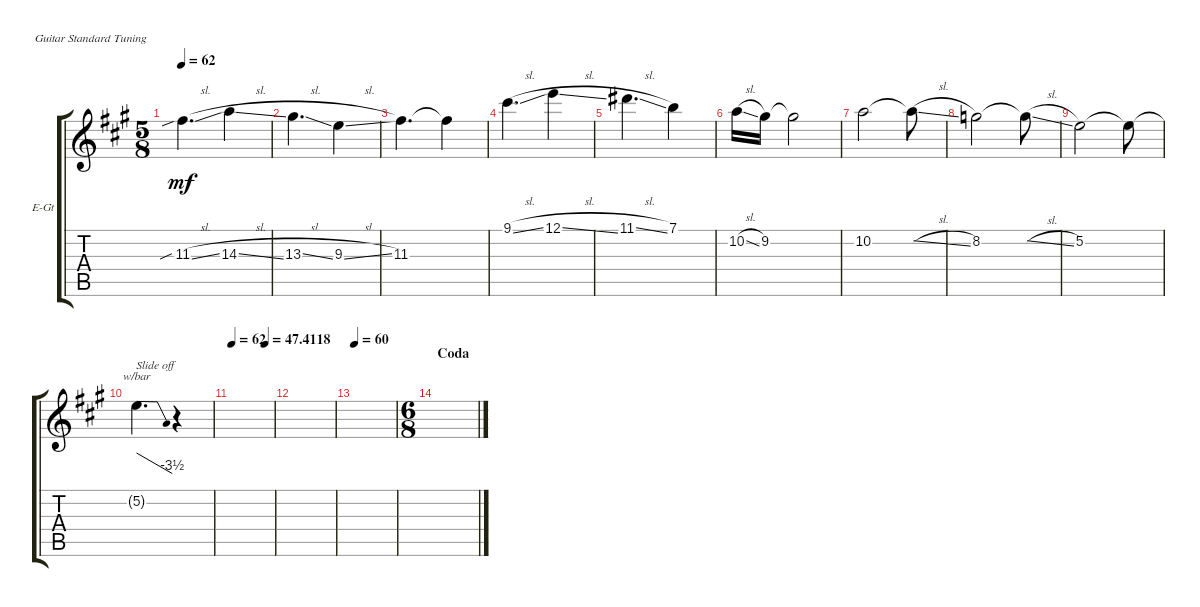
\defaultSystemsLayout 4
\bracketExtendMode groupsimilarinstruments
\firstSystemTrackNameOrientation horizontal
\otherSystemsTrackNameOrientation horizontal
\track ("Solo Guitar" "E-Gt") {instrument electricguitarclean}
\staff {score tabs}
\tuning (E4 B3 G3 D3 A2 E2)
\ts (5 8)
\tempo 62
\clef g2
\ks f#minor
11.3{sib sl}.4{d dy mf} 14.3{sl}.4 |
13.3{sl}.4{d} 9.3{sl}.4 |
11.3.4{d} 11.3{t}.4 |
9.1{sl}.4{d} 12.1{sl}.4 |
11.1{sl}.4{d} 7.1.4 |
10.2{sl}.16 9.2.16 9.2{t}.2 |
10.2.2 10.2{sl t}.8 |
8.2.2 8.2{sl t}.8 |
5.2.2 5.2{t}.8 |
5.2{t}.4{d tbe (dive default 27.599999999999998 0 59.4 -14) txt "Slide off"} r.4 |
\tempo 62
\tempo (47.4118 0.8)
|
|
\tempo 60
|
\ts (6 8)
\section ("" "Coda")
